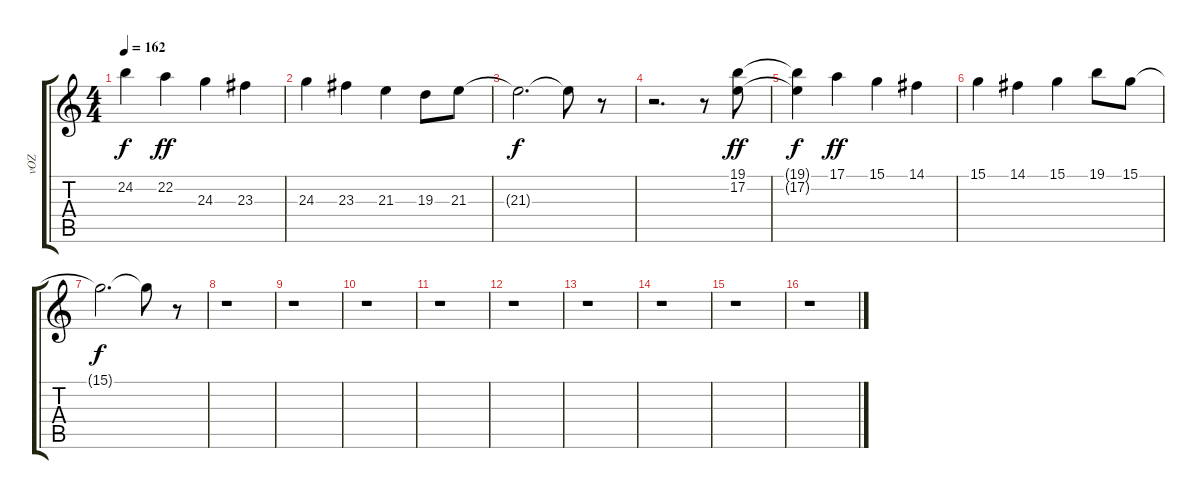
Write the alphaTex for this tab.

\track ("vOZ" "vOZ") {instrument lead1square}
\staff {score tabs}
\tuning (E4 B3 G3 D3 A2 E2) {hide}
\ts (4 4)
\tempo 162
\clef g2
\ks c
24.2{t}.4{dy f} 22.2.4{dy ff} 24.3.4 23.3.4 |
24.3.4 23.3.4 21.3.4 19.3.8 21.3.8 |
21.3{t}.2{d dy f} 21.3{t}.8 r.8 |
r.2{d} r.8 (19.1 17.2).8{dy ff} |
(19.1{t} 17.2{t}).4{dy f} 17.1.4{dy ff} 15.1.4 14.1.4 |
15.1.4 14.1.4 15.1.4 19.1.8 15.1.8 |
15.1{t}.2{d dy f} 15.1{t}.8 r.8 |
r.1 |
r.1 |
r.1 |
r.1 |
r.1 |
r.1 |
r.1 |
r.1 |
r.1
